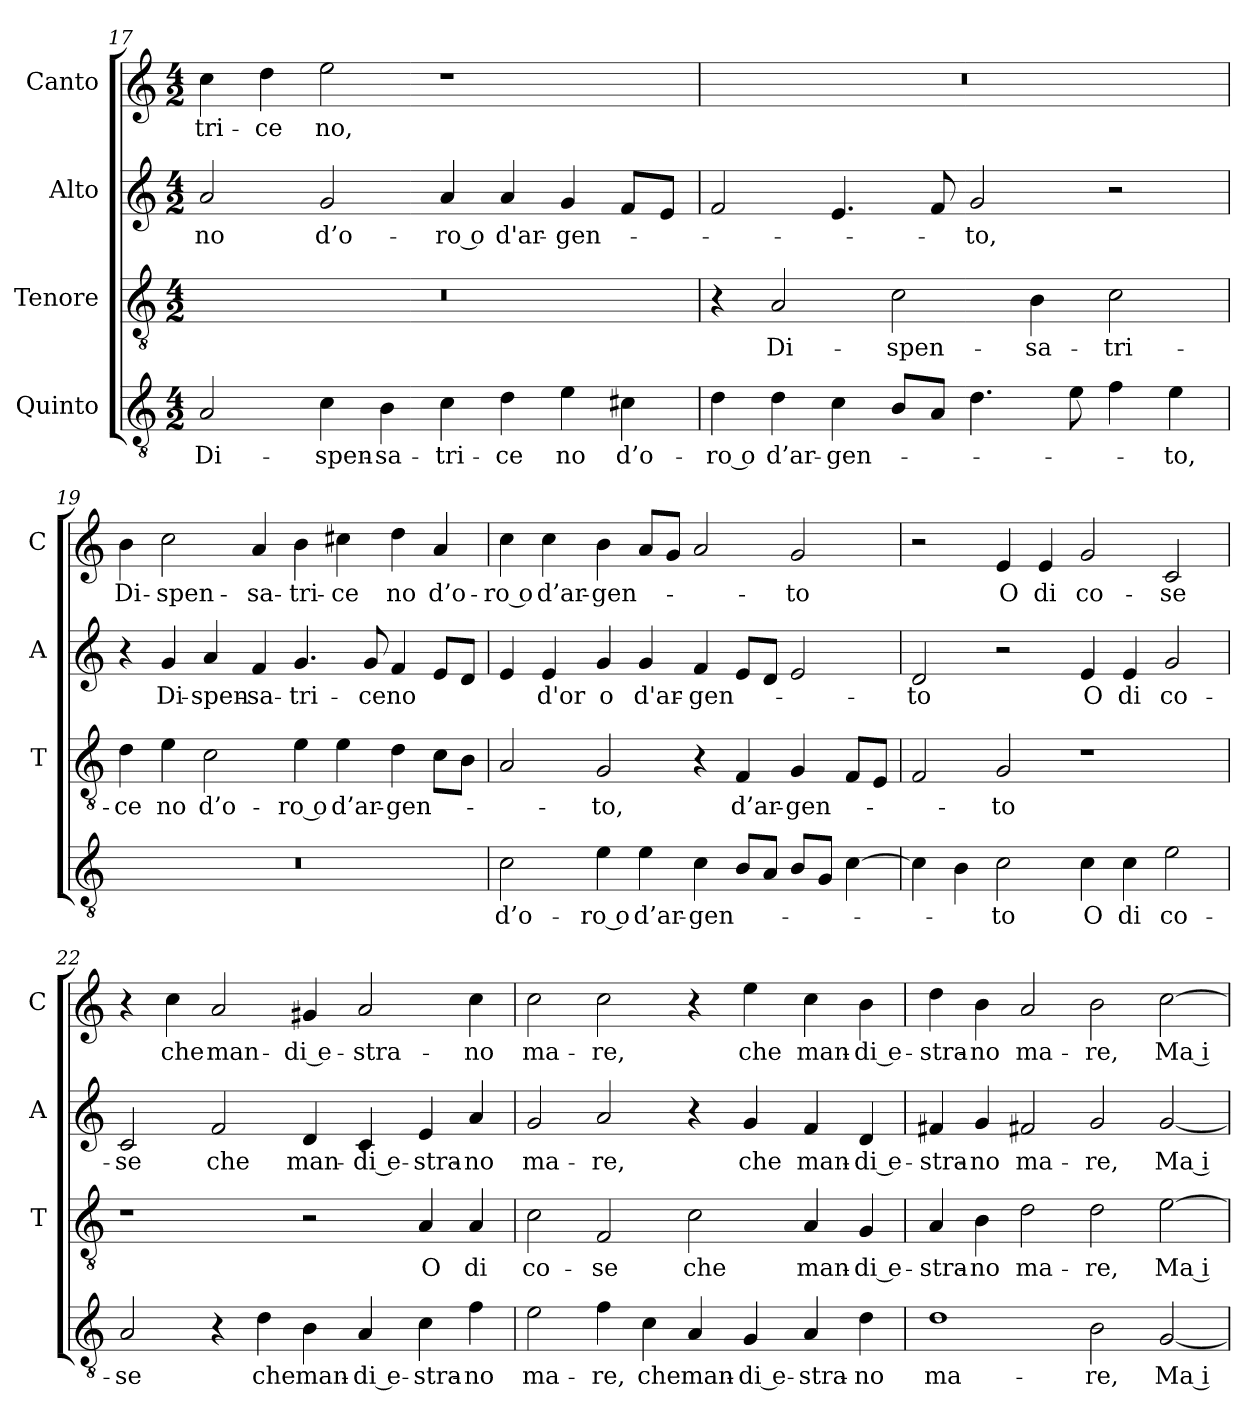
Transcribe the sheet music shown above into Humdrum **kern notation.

**kern	**text	**kern	**text	**kern	**text	**kern	**text
*part4	*part4	*part3	*part3	*part2	*part2	*part1	*part1
*staff4	*staff4	*staff3	*staff3	*staff2	*staff2	*staff1	*staff1
*I"Quinto	*	*I"Tenore	*	*I"Alto	*	*I"Canto	*
*	*	*I'T	*	*I'A	*	*I'C	*
*clefGv2	*	*clefGv2	*	*clefG2	*	*clefG2	*
*k[]	*	*k[]	*	*k[]	*	*k[]	*
*M4/2	*	*M4/2	*	*M4/2	*	*M4/2	*
=17	=17	=17	=17	=17	=17	=17	=17
2A	Di-	0r	.	2a	no	4cc	-tri-
.	.	.	.	.	.	4dd	-ce
4c	-spen-	.	.	2g	d’o-	2ee	no,
4B	-sa-	.	.	.	.	.	.
4c	-tri-	.	.	4a	-ro o	1r	.
4d	-ce	.	.	4a	d'ar-	.	.
4e	no	.	.	4g	-gen-	.	.
4c#X	d’o-	.	.	8fL	.	.	.
.	.	.	.	8eJ	.	.	.
=18	=18	=18	=18	=18	=18	=18	=18
4d	-ro o	4r	.	2f	.	0r	.
4d	d’ar-	2A	Di-	.	.	.	.
4c	-gen-	.	.	4.e	.	.	.
8BL	.	2c	-spen-	.	.	.	.
8AJ	.	.	.	8f	.	.	.
4.d	.	.	.	2g	-to,	.	.
.	.	4B	-sa-	.	.	.	.
8e	.	.	.	.	.	.	.
4f	.	2c	-tri-	2r	.	.	.
4e	-to,	.	.	.	.	.	.
=19	=19	=19	=19	=19	=19	=19	=19
0r	.	4d	-ce	4r	.	4b	Di-
.	.	4e	no	4g	Di-	2cc	-spen-
.	.	2c	d’o-	4a	-spen-	.	.
.	.	.	.	4f	-sa-	4a	-sa-
.	.	4e	-ro o	4.g	-tri-	4b	-tri-
.	.	4e	d’ar-	.	.	4cc#X	-ce
.	.	.	.	8g	-ce	.	.
.	.	4d	-gen-	4f	no	4dd	no
.	.	8cL	.	8eL	.	4a	d’o-
.	.	8BJ	.	8dJ	.	.	.
=20	=20	=20	=20	=20	=20	=20	=20
2c	d’o-	2A	.	4e	.	4cc	-ro o
.	.	.	.	4e	d'or	4cc	d’ar-
4e	-ro o	2G	-to,	4g	o	4b	-gen-
4e	d’ar-	.	.	4g	d'ar-	8aL	.
.	.	.	.	.	.	8gJ	.
4c	-gen-	4r	.	4f	-gen-	2a	.
8BL	.	4F	d’ar-	8eL	.	.	.
8AJ	.	.	.	8dJ	.	.	.
8BL	.	4G	-gen-	2e	.	2g	-to
8GJ	.	.	.	.	.	.	.
[4c	.	8FL	.	.	.	.	.
.	.	8EJ	.	.	.	.	.
=21	=21	=21	=21	=21	=21	=21	=21
4c]	.	2F	.	2d	-to	2r	.
4B	.	.	.	.	.	.	.
2c	-to	2G	-to	2r	.	4e	O
.	.	.	.	.	.	4e	di
4c	O	1r	.	4e	O	2g	co-
4c	di	.	.	4e	di	.	.
2e	co-	.	.	2g	co-	2c	-se
=22	=22	=22	=22	=22	=22	=22	=22
2A	-se	1r	.	2c	-se	4r	.
.	.	.	.	.	.	4cc	che
4r	.	.	.	2f	che	2a	man-
4d	che	.	.	.	.	.	.
4B	man-	2r	.	4d	man-	4g#X	-di e-
4A	-di e-	.	.	4c	-di e-	2a	-stra-
4c	-stra-	4A	O	4e	-stra-	.	.
4f	-no	4A	di	4a	-no	4cc	-no
=23	=23	=23	=23	=23	=23	=23	=23
2e	ma-	2c	co-	2g	ma-	2cc	ma-
4f	-re,	2F	-se	2a	-re,	2cc	-re,
4c	che	.	.	.	.	.	.
4A	man-	2c	che	4r	.	4r	.
4G	-di e-	.	.	4g	che	4ee	che
4A	-stra-	4A	man-	4f	man-	4cc	man-
4d	-no	4G	-di e-	4d	-di e-	4b	-di e-
=24	=24	=24	=24	=24	=24	=24	=24
1d	ma-	4A	-stra-	4f#X	-stra-	4dd	-stra-
.	.	4B	-no	4g	-no	4b	-no
.	.	2d	ma-	2f#X	ma-	2a	ma-
2B	-re,	2d	-re,	2g	-re,	2b	-re,
[2G	Ma i	[2e	Ma i	[2g	Ma i	[2cc	Ma i
=	=	=	=	=	=	=	=
*-	*-	*-	*-	*-	*-	*-	*-
